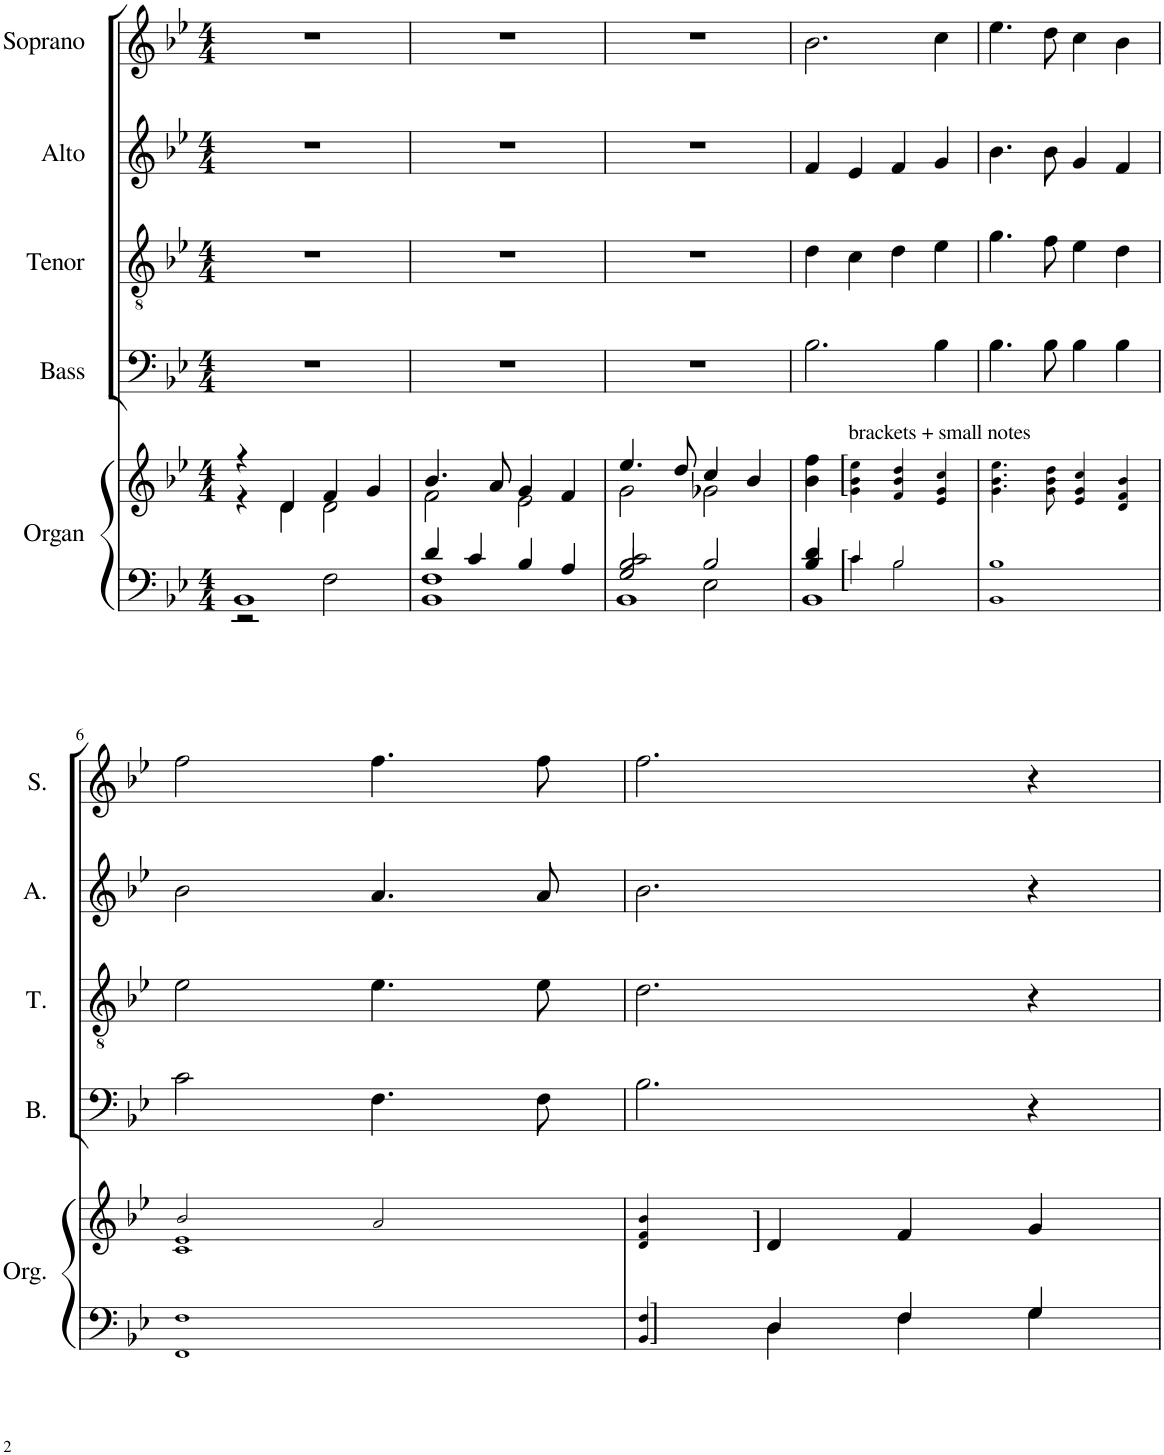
**kern	**kern	**kern	**kern	**kern	**kern
*part5	*part5	*part4	*part3	*part2	*part1
*staff6	*staff5	*staff4	*staff3	*staff2	*staff1
*I"Organ	*	*I"Bass	*I"Tenor	*I"Alto	*I"Soprano
*I'Org.	*	*I'B.	*I'T.	*I'A.	*I'S.
!!LO:PB:g=z
*clefF4	*clefG2	*clefF4	*clefGv2	*clefG2	*clefG2
*k[b-e-]	*k[b-e-]	*k[b-e-]	*k[b-e-]	*k[b-e-]	*k[b-e-]
*M4/4	*M4/4	*M4/4	*M4/4	*M4/4	*M4/4
=1	=1	=1	=1	=1	=1
*^	*^	*	*	*	*
1BB-	2r	4r	4r	1r	1r	1r	1r
.	.	4d/	4d\	.	.	.	.
.	2F\	4f/	2d\	.	.	.	.
.	.	4g/	.	.	.	.	.
=2	=2	=2	=2	=2	=2	=2	=2
*	*^	*	*	*	*	*	*
4d/	1BB-	1F	4.b-/	2f\	1r	1r	1r	1r
4c/	.	.	.	.	.	.	.	.
.	.	.	8a/	.	.	.	.	.
4B-/	.	.	4g/	2e-\	.	.	.	.
4A/	.	.	4f/	.	.	.	.	.
=3	=3	=3	=3	=3	=3	=3	=3	=3
2B-/ 2c/	1BB-	2G/	4.ee-/	2g\	1r	1r	1r	1r
.	.	.	8dd/	.	.	.	.	.
2B-/	.	2E-\	4cc/	2g-X\	.	.	.	.
.	.	.	4b-/	.	.	.	.	.
*	*	*	*v	*v	*	*	*	*
=4	=4	=4	=4	=4	=4	=4	=4
4d/	1BB-	4B-/	4b-\ 4ff\	2.B-\	4d\	4f/	2.b-\
!	!	!	!LO:TX:a:t=brackets + small notes	!	!	!	!
4c/	.	4c\	4g\ 4b-\ 4ee-\	.	4c\	4e-/	.
2B-/	.	2B-\	4f/ 4b-/ 4dd/	.	4d\	4f/	.
.	.	.	4e-/ 4g/ 4cc/	4B-\	4e-\	4g/	4cc\
*	*v	*v	*	*	*	*	*
=5	=5	=5	=5	=5	=5	=5
1BB-	1B-	4.g\ 4.b-\ 4.ee-\	4.B-\	4.g\	4.b-\	4.ee-\
.	.	8g\ 8b-\ 8dd\	8B-\	8f\	8b-\	8dd\
.	.	4e-/ 4g/ 4cc/	4B-\	4e-\	4g/	4cc\
.	.	4d/ 4f/ 4b-/	4B-\	4d\	4f/	4b-\
!!LO:LB:g=z
=6	=6	=6	=6	=6	=6	=6
*	*	*^	*	*	*	*
1FF	1F	2b-/	1c 1e-	2c\	2e-\	2b-\	2ff\
.	.	2a/	.	4.F\	4.e-\	4.a/	4.ff\
.	.	.	.	8F\	8e-\	8a/	8ff\
*	*	*v	*v	*	*	*	*
=7	=7	=7	=7	=7	=7	=7
4BB-/	4F/	4d/ 4f/ 4b-/	2.B-\	2.d\	2.b-\	2.ff\
4D/	4D\	4d/	.	.	.	.
4F/	4F\	4f/	.	.	.	.
4G/	4G\	4g/	4r	4r	4r	4r
*v	*v	*	*	*	*	*
=	=	=	=	=	=
*-	*-	*-	*-	*-	*-
